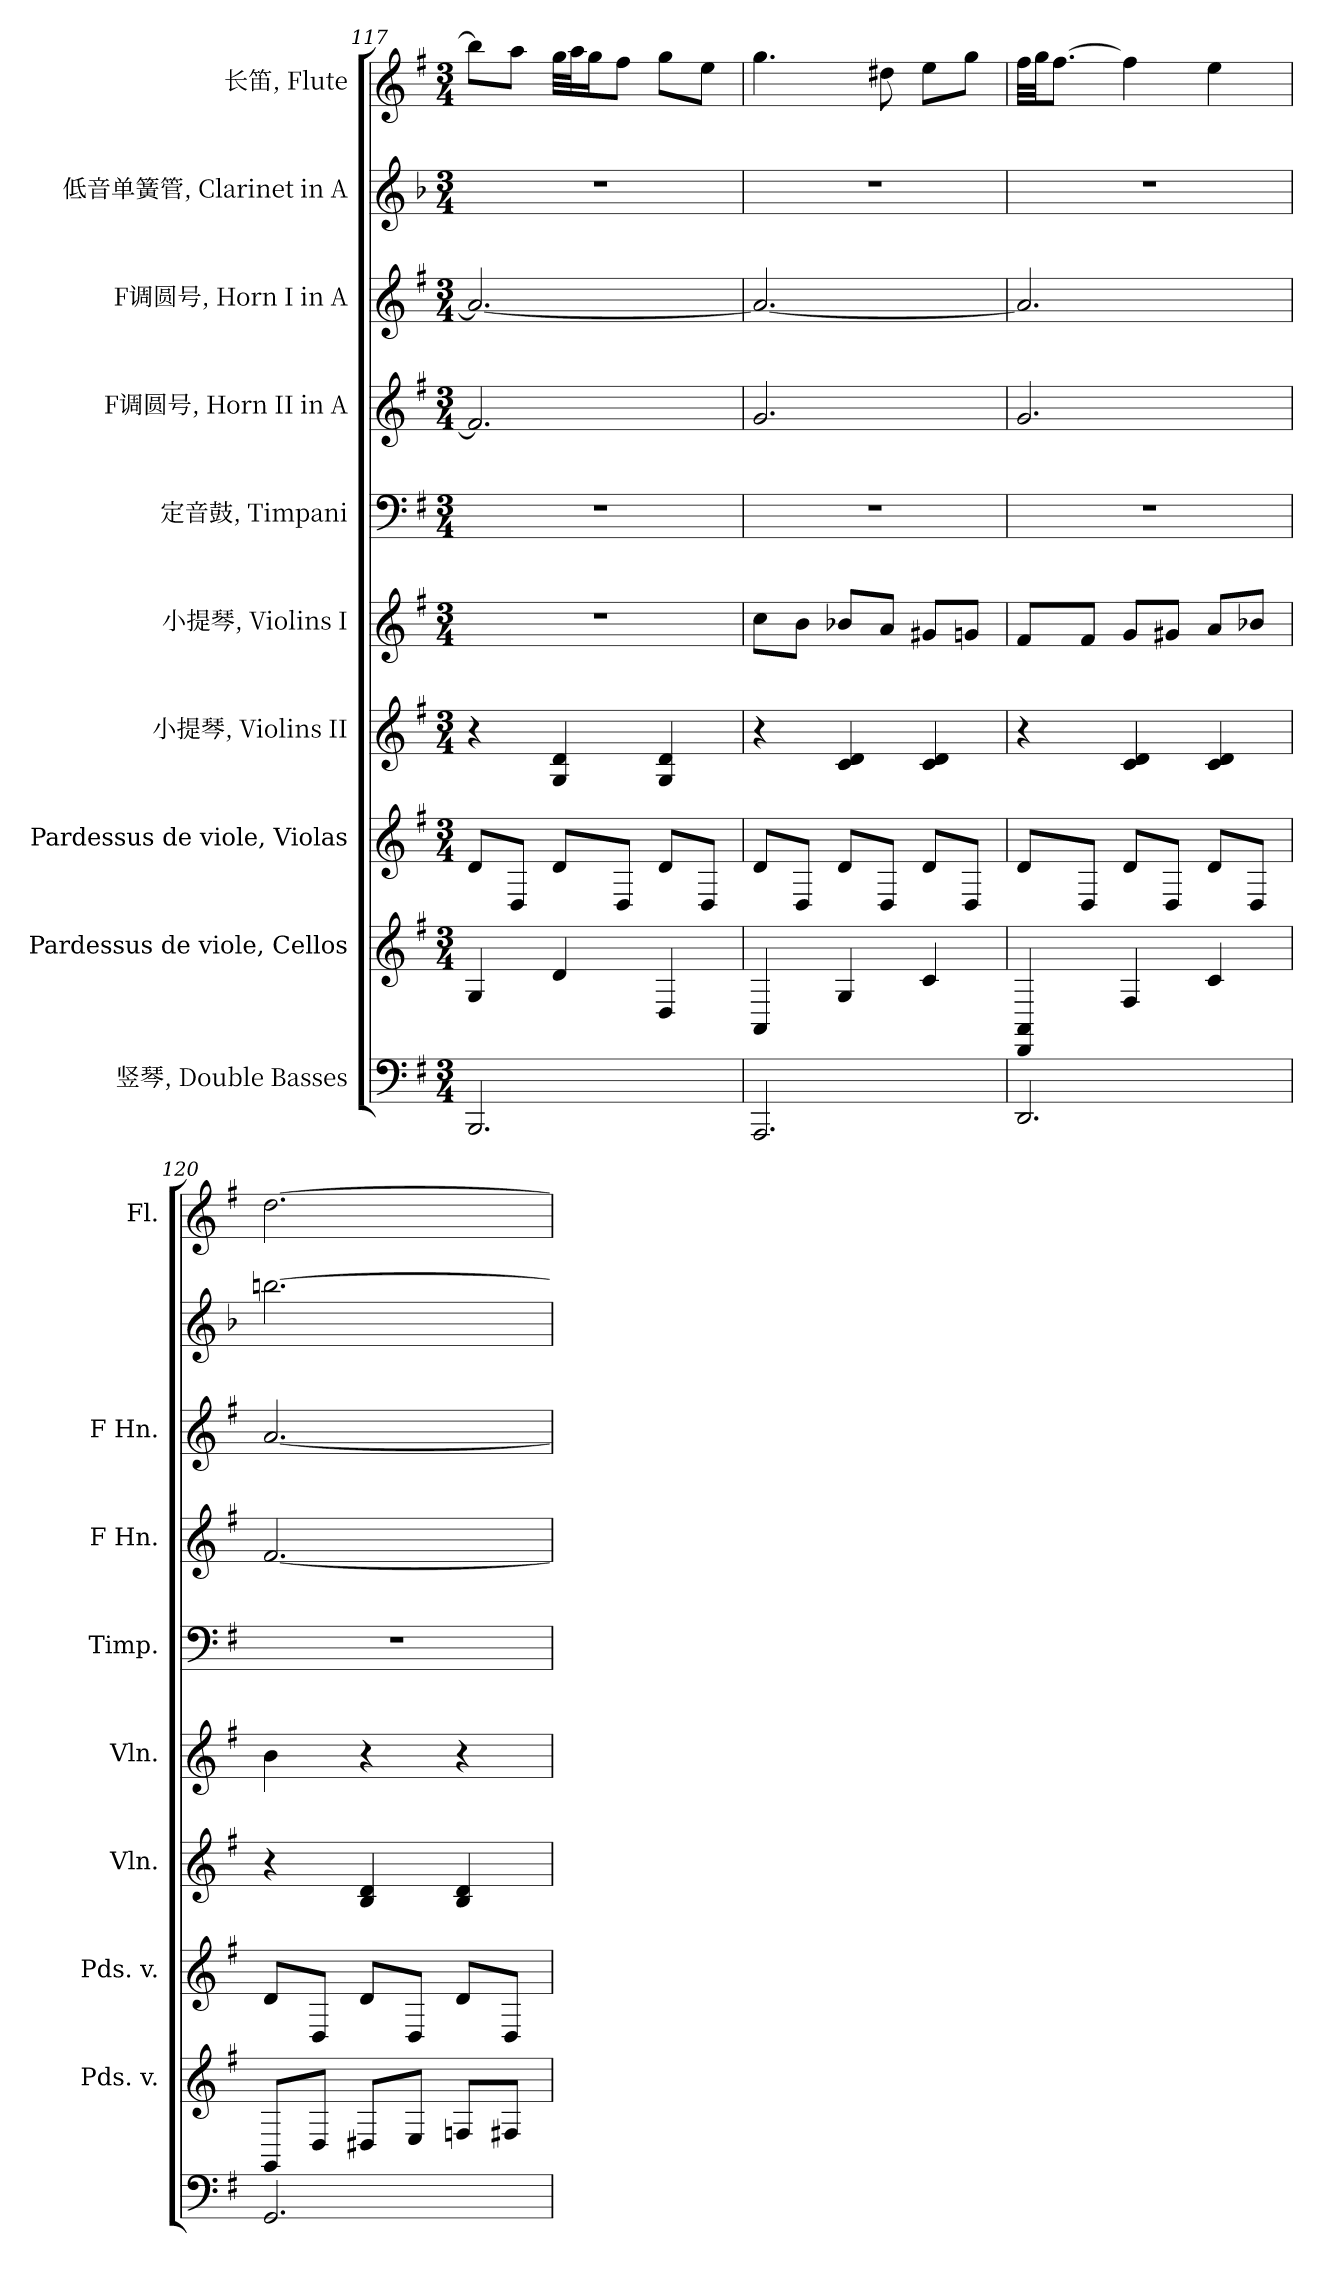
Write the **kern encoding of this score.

**kern	**kern	**kern	**kern	**kern	**kern	**kern	**kern	**kern	**kern
*part10	*part9	*part8	*part7	*part6	*part5	*part4	*part3	*part2	*part1
*staff10	*staff9	*staff8	*staff7	*staff6	*staff5	*staff4	*staff3	*staff2	*staff1
*I"竖琴, Double Basses	*I"Pardessus de viole, Cellos	*I"Pardessus de viole, Violas	*I"小提琴, Violins II	*I"小提琴, Violins I	*I"定音鼓, Timpani	*I"F调圆号, Horn II in A	*I"F调圆号, Horn I in A	*I"低音单簧管, Clarinet in A	*I"长笛, Flute
*	*I'Pds. v.	*I'Pds. v.	*I'Vln.	*I'Vln.	*I'Timp.	*I'F Hn.	*I'F Hn.	*	*I'Fl.
*clefF4	*clefG2	*clefG2	*clefG2	*clefG2	*clefF4	*clefG2	*clefG2	*clefG2	*clefG2
*	*	*	*	*	*	*ITrd4c7	*ITrd4c7	*ITrd8c14	*
*k[f#]	*k[f#]	*k[f#]	*k[f#]	*k[f#]	*k[f#]	*k[]	*k[]	*k[b-]	*k[f#]
*M3/4	*M3/4	*M3/4	*M3/4	*M3/4	*M3/4	*M3/4	*M3/4	*M3/4	*M3/4
*MM110	*MM110	*MM110	*MM110	*MM110	*MM110	*MM110	*MM110	*MM110	*MM110
=117	=117	=117	=117	=117	=117	=117	=117	=117	=117
2.BBB/	4G/	8d/L	4r	2.r	2.r	2.B/]	2.d/_	2.r	8bb\L]
.	.	8D/J	.	.	.	.	.	.	8aa\J
.	4d/	8d/L	4G/ 4d/	.	.	.	.	.	32gg\LLL
.	.	.	.	.	.	.	.	.	32aa\J
.	.	.	.	.	.	.	.	.	16gg\J
.	.	8D/J	.	.	.	.	.	.	8ff#\J
*	*	*	*	*	*	*	*	*	*MM125
.	4D/	8d/L	4G/ 4d/	.	.	.	.	.	8gg\L
.	.	8D/J	.	.	.	.	.	.	8ee\J
=118	=118	=118	=118	=118	=118	=118	=118	=118	=118
*	*	*	*	*	*	*	*	*	*MM110
2.AAA/	4AA/	8d/L	4r	8cc\L	2.r	2.c/	2.d/_	2.r	4.gg\
.	.	8D/J	.	8b\J	.	.	.	.	.
.	4G/	8d/L	4c/ 4d/	8b-X/L	.	.	.	.	.
.	.	8D/J	.	8a/J	.	.	.	.	8dd#X\
*	*	*	*	*	*	*	*	*	*MM125
.	4c/	8d/L	4c/ 4d/	8g#X/L	.	.	.	.	8ee\L
.	.	8D/J	.	8gn/J	.	.	.	.	8gg\J
=119	=119	=119	=119	=119	=119	=119	=119	=119	=119
*	*	*	*	*	*	*	*	*	*MM110
2.DD/	4DD/ 4AA/	8d/L	4r	8f#/L	2.r	2.c/	2.d/]	2.r	32ff#\LLL
.	.	.	.	.	.	.	.	.	32gg\JJ
.	.	.	.	.	.	.	.	.	[8.ff#\J
.	.	8D/J	.	8f#/J	.	.	.	.	.
.	4F#/	8d/L	4c/ 4d/	8g/L	.	.	.	.	4ff#\]
.	.	8D/J	.	8g#X/J	.	.	.	.	.
*	*	*	*	*	*	*	*	*	*MM125
.	4c/	8d/L	4c/ 4d/	8a/L	.	.	.	.	4ee\
.	.	8D/J	.	8b-X/J	.	.	.	.	.
!!LO:PB:g=z
=120	=120	=120	=120	=120	=120	=120	=120	=120	=120
*	*	*	*	*	*	*	*	*	*MM110
2.GG/	8GG/L	8d/L	4r	4b\	2.r	[2.B/	[2.d/	[2.bn\	[2.dd\
.	8D/J	8D/J	.	.	.	.	.	.	.
.	8D#X/L	8d/L	4B/ 4d/	4r	.	.	.	.	.
.	8E/J	8D/J	.	.	.	.	.	.	.
.	8Fn/L	8d/L	4B/ 4d/	4r	.	.	.	.	.
.	8F#X/J	8D/J	.	.	.	.	.	.	.
=	=	=	=	=	=	=	=	=	=
*-	*-	*-	*-	*-	*-	*-	*-	*-	*-
